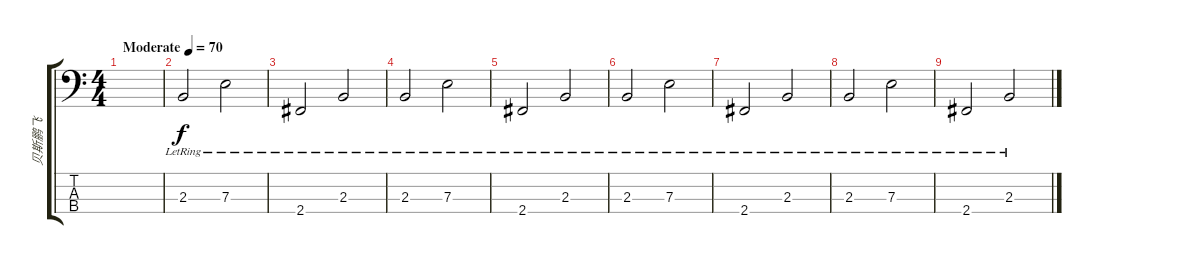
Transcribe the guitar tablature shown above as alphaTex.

\track ("贝斯鹏飞" "贝斯鹏飞") {instrument electricbassfinger}
\staff {score tabs}
\tuning (G2 D2 A1 E1) {hide}
\ts (4 4)
\tempo (70 "Moderate")
\clef f4
\ks c
|
2.3{lr}.2 7.3{lr}.2 |
2.4{lr}.2 2.3{lr}.2 |
2.3{lr}.2 7.3{lr}.2 |
2.4{lr}.2 2.3{lr}.2 |
2.3{lr}.2 7.3{lr}.2 |
2.4{lr}.2 2.3{lr}.2 |
2.3{lr}.2 7.3{lr}.2 |
2.4{lr}.2 2.3{lr}.2
